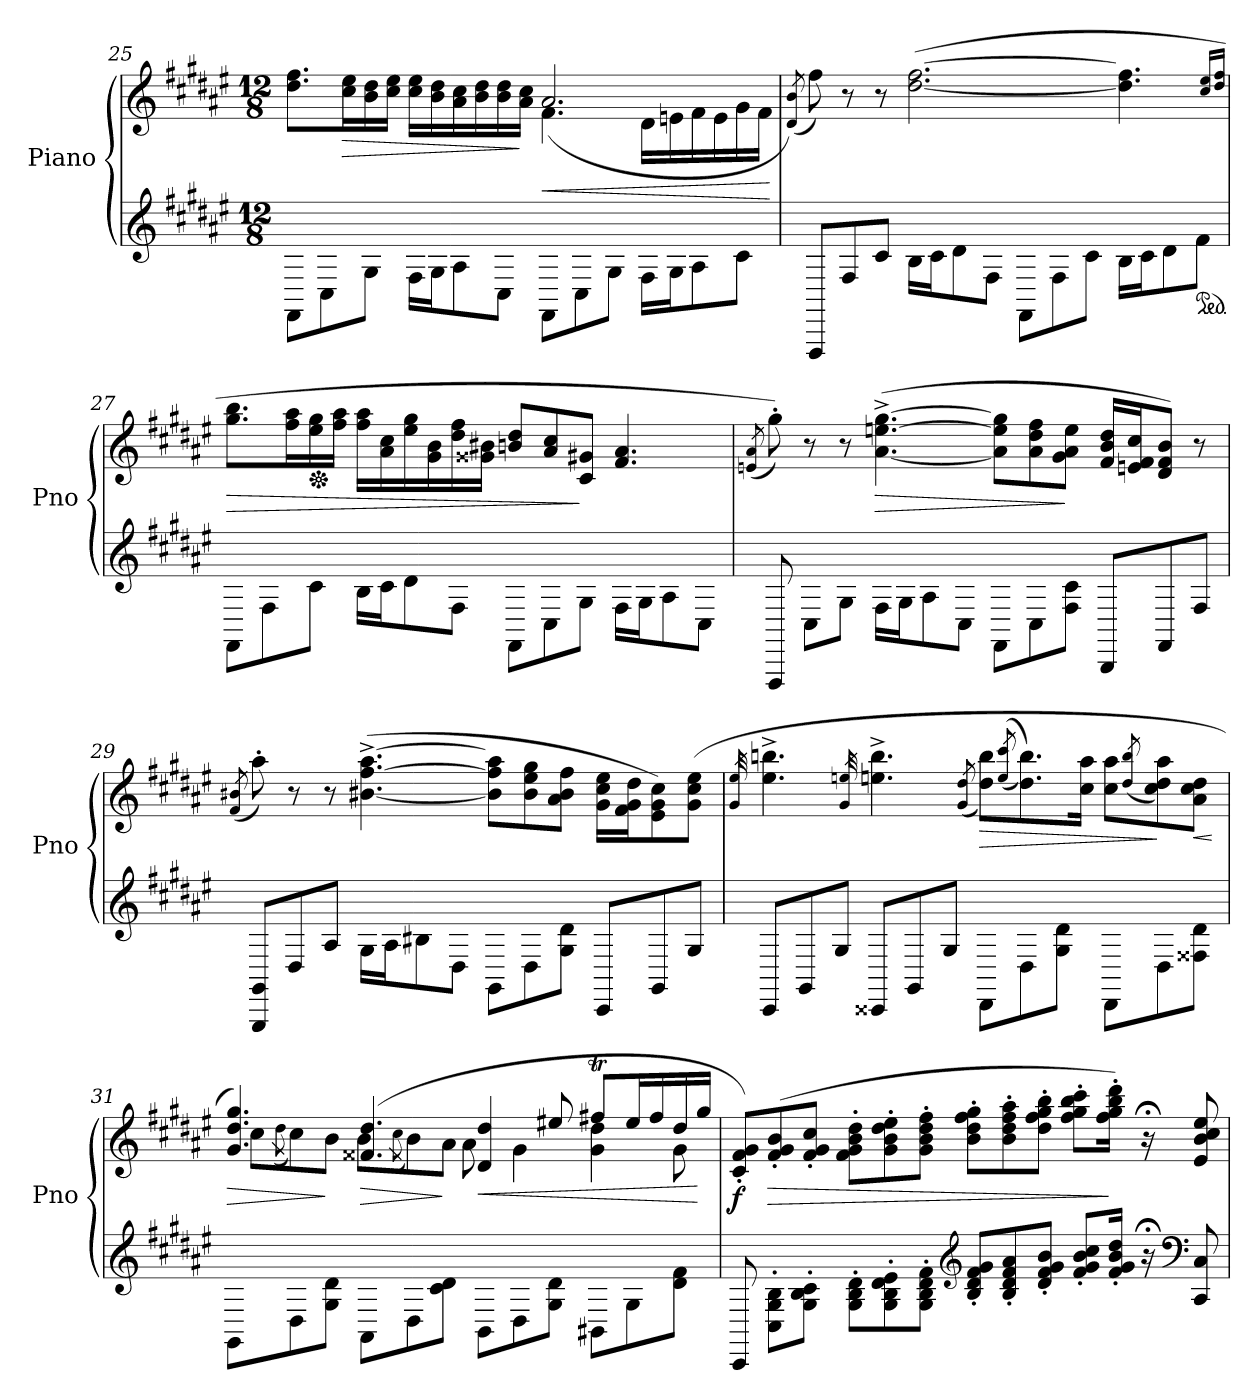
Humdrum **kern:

**kern	**kern	**dynam
*part1	*part1	*part1
*staff2	*staff1	*staff1/2
*I"Piano	*	*
*I'Pno	*	*
!!LO:LB:g=z
*clefG2	*clefG2	*
*k[f#c#g#d#a#e#]	*k[f#c#g#d#a#e#]	*
*M12/8	*M12/8	*
=25	=25	=25
*	*^	*
8FF#\L	8.dd#\ 8.ff#\L	2.ryy	.
8C#\	.	.	.
!	!	!	!LO:HP:b
.	16cc#\ 16ee#\L	.	>
8G#\J	16b\ 16dd#\	.	.
.	16cc#\ 16ee#\JJ	.	.
16F#\LL	16cc#\ 16ee#\LL	.	.
16G#\J	16b\ 16dd#\	.	.
8A#\	16a#\ 16cc#\	.	.
.	16b\ 16dd#\	.	.
8C#\J	16b\ 16dd#\	.	.
.	16a#\ 16cc#\JJ	.	]
!	!	!	!LO:HP:b
8FF#\L	2.a#/	(<4.f#\	<
8C#\	.	.	.
8G#\J	.	.	.
16F#\LL	.	16d#\LL	.
16G#\J	.	16en\	.
8A#\	.	16f#\	.
.	.	16e\	.
8c#\J	.	16g#\	.
.	.	16f#\JJ	.
*	*v	*v	*
.	.	[
=26	=26	=26
.	(>8qd#/ 8qb/)	.
8FFF#/L	8ff#\)	.
8F#/	8r	.
8c#/J	8r	.
16B\LL	(>[2.dd#\ [2.ff#\	.
16c#\J	.	.
8d#\	.	.
8F#\J	.	.
8FF#\L	.	.
8F#\	.	.
8c#\J	.	.
16B\LL	4.dd#\] 4.ff#\]	.
16c#\J	.	.
8d#\	.	.
*ped	*	*
8f#\J	.	.
.	16qcc#/ 16qee#/LL	.
.	16qdd#/ 16qff#/JJ	.
!!LO:LB:g=z
=27	=27	=27
!	!	!LO:HP:b
8FF#\L	8.gg#\ 8.bb\L	>
8F#\	.	.
.	16ff#\ 16aa#\L	.
*	*Xped	*
8c#\J	16ee#\ 16gg#\	.
.	16ff#\ 16aa#\JJ	.
16B\LL	16ff#\ 16aa#\LL	.
16c#\J	16a#\ 16cc#\	.
8d#\	16ee#\ 16gg#\	.
.	16g#\ 16b\	.
8F#\J	16dd#\ 16ff#\	.
.	16g##X\ 16b#X\JJ	.
8FF#\L	8bn/ 8dd#/L	.
8C#\	8a#/ 8cc#/	.
8G#\J	8c#/ 8g#X/J	]
16F#\LL	4.f#/ 4.a#/	.
16G#\J	.	.
8A#\	.	.
8C#\J	.	.
=28	=28	=28
.	(>8qen/ 8qa#/	.
!	!	!LO:DY:b
8FFF#/	8gg#'\))	other-dynamics
8C#\L	8r	.
8G#\J	8r	.
!	!	!LO:HP:b
16F#\LL	(>[4.a#\^ [4.een\^ [4.gg#\^	>
16G#\J	.	.
8A#\	.	.
8C#\J	.	.
8FF#\L	8a#\] 8ee\] 8gg#\]L	.
8C#\	8a#\ 8dd#\ 8ff#\	.
8F#\ 8c#\J	8g#\ 8a#\ 8ee\J	]
8BBB/L	16f#/ 16b/ 16dd#/LL	.
.	16e/ 16f#/ 16cc#/J	.
8FF#/	8d#/ 8f#/ 8b/J)	.
8F#/J	8r	.
!!LO:LB:g=z
=29	=29	=29
.	(>8qf#/ 8qb#X/	.
!	!	!LO:DY:b
8GGG#/ 8GG#/L	8aa#'\)	other-dynamics
8D#/	8r	.
8A#/J	8r	.
16G#\LL	(>[4.b#\^ [4.ff#\^ [4.aa#\^	.
16A#\J	.	.
8B#X\	.	.
8D#\J	.	.
8GG#\L	8b#\] 8ff#\] 8aa#\]L	.
8D#\	8b#\ 8ee#\ 8gg#\	.
8G#\ 8d#\J	8a#\ 8b#\ 8ff#\J	.
8CC#/L	16g#\ 16cc#\ 16ee#\LL	.
.	16f#\ 16g#\ 16dd#\J	.
8GG#/	8e#\ 8g#\ 8cc#\)	.
8G#/J	(>8g#\ 8cc#\ 8ee#\J	.
=30	=30	=30
.	32qg#/ 32qee#/	.
8CC#/L	4.ee#\^ 4.bbn\^	.
8GG#/	.	.
8G#/J	.	.
.	32qg#/ 32qeen/	.
8CC##X/L	4.ee\^ 4.bb\^	.
8GG#/	.	.
8G#/J	.	.
.	(<8qg#/ 8qdd#/	.
!	!	!LO:HP:b
8DD#\L	8dd#\ 8bb\L)	>
.	(<(>8qee/ 8qccc#/	.
8D#\	8.dd#\ 8.bb\))	.
8G#\ 8d#\J	.	.
.	16cc#\ 16aa#\Jk	.
8DD#\L	8cc#\ 8aa#\L	.
.	(<8qdd#/ 8qbb/	.
8D#\	8cc#\ 8dd#\ 8aa#\)	]
!	!	!LO:HP:b
8F##X\ 8d#\J	8a#\ 8cc#\ 8dd#\J	<
.	.	[
!!LO:PB:g=z
=31	=31	=31
!	!	!LO:HP:b
*	*^	*
8GG#\L	4.g#/ 4.dd#/ 4.gg#/)	8cc#\L	>
.	.	(>8qdd#\	.
8D#\	.	8cc#\)	.
8G#\ 8d#\J	.	8b\J	]
!	!	!	!LO:HP:b
8AA#\L	(>4.f##X/ 4.dd#/	8b\L	>
.	.	(>8qcc#\	.
8D#\	.	8b\)	.
8c#\ 8d#\J	.	8a#\J	]
!	!	!	!LO:HP:b
8BB\L	4d#/ 4dd#/	8a#\	<
8D#\	.	4g#\	.
8G#\ 8d#\J	8ee#X/	.	.
8BB#X\L	8ff#XT/L	4g#\ 4dd#\	.
8G#\	16ee#/L	.	.
.	16ff#/	.	.
8d#\ 8f#\J	16dd#/	8g#\	.
.	16gg#/JJ	.	[
*	*v	*v	*
!!LO:LB:g=z
=32	=32	=32
!	!	!LO:DY:b
8CC#/	8c#/' 8f#/' 8g#/'L)	f
!	!	!LO:HP:b
8C#\' 8G#\' 8B\'L	(>8f#/' 8g#/' 8b/'	>
8G#\' 8B\' 8c#\'J	8f#/' 8g#/' 8cc#/'J	.
8G#\' 8B\' 8d#\'L	8f#\' 8g#\' 8b\' 8dd#\'L	.
8G#\' 8B\' 8d#\' 8e#\'	8g#\' 8b\' 8dd#\' 8ee#\'	.
8G#\' 8B\' 8d#\' 8f#\'J	8g#\' 8b\' 8dd#\' 8ff#\'J	.
*clefG2	*	*
8B/' 8d#/' 8f#/' 8g#/'L	8b\' 8dd#\' 8ff#\' 8gg#\'L	.
8B/' 8d#/' 8f#/' 8a#/'	8b\' 8dd#\' 8ff#\' 8aa#\'	.
8d#/' 8f#/' 8g#/' 8b/'J	8dd#\' 8ff#\' 8gg#\' 8bb\'J	.
8f#/' 8g#/' 8b/' 8cc#/'L	8ff#\' 8gg#\' 8bb\' 8ccc#\'L	.
16f#/' 16g#/' 16b/' 16dd#/'Jk	16ff#\' 16gg#\' 16bb\' 16ddd#\'Jk)	]
16r;<	16r;<	.
*clefF4	*	*
8CC#/ 8C#/	8e#/ 8b/ 8cc#/ 8ee#/	.
=	=	=
*-	*-	*-
